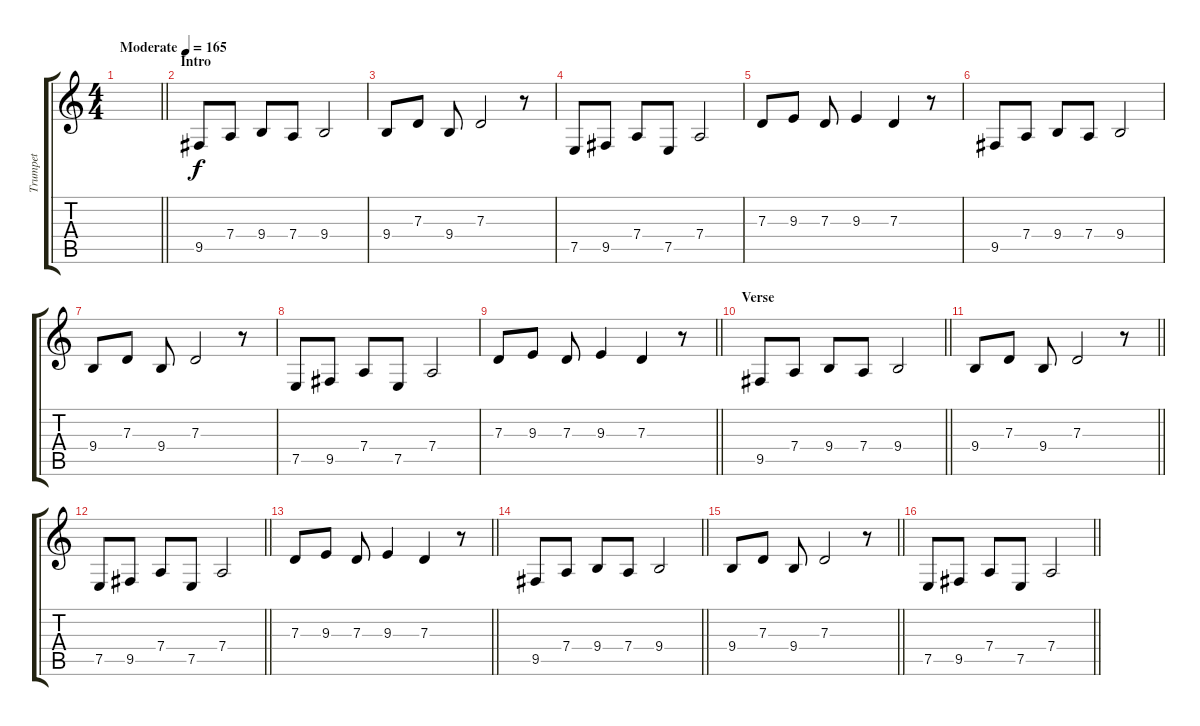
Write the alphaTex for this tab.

\track ("Trumpet" "Trumpet") {instrument trumpet}
\staff {score tabs}
\tuning (E4 B3 G3 D3 A2 E2) {hide}
\ts (4 4)
\tempo (165 "Moderate")
\clef g2
\barLineRight lightlight
\ks c
|
\section ("" "Intro")
9.5.8 7.4.8 9.4.8 7.4.8 9.4.2 |
9.4.8 7.3.8 9.4.8 7.3.2 r.8 |
7.5.8 9.5.8 7.4.8 7.5.8 7.4.2 |
7.3.8 9.3.8 7.3.8 9.3.4 7.3.4 r.8 |
9.5.8 7.4.8 9.4.8 7.4.8 9.4.2 |
9.4.8 7.3.8 9.4.8 7.3.2 r.8 |
7.5.8 9.5.8 7.4.8 7.5.8 7.4.2 |
\barLineRight lightlight
7.3.8 9.3.8 7.3.8 9.3.4 7.3.4 r.8 |
\section ("" "Verse")
\barLineRight lightlight
9.5.8 7.4.8 9.4.8 7.4.8 9.4.2 |
\barLineRight lightlight
9.4.8 7.3.8 9.4.8 7.3.2 r.8 |
\barLineRight lightlight
7.5.8 9.5.8 7.4.8 7.5.8 7.4.2 |
\barLineRight lightlight
7.3.8 9.3.8 7.3.8 9.3.4 7.3.4 r.8 |
\barLineRight lightlight
9.5.8 7.4.8 9.4.8 7.4.8 9.4.2 |
\barLineRight lightlight
9.4.8 7.3.8 9.4.8 7.3.2 r.8 |
\barLineRight lightlight
7.5.8 9.5.8 7.4.8 7.5.8 7.4.2
